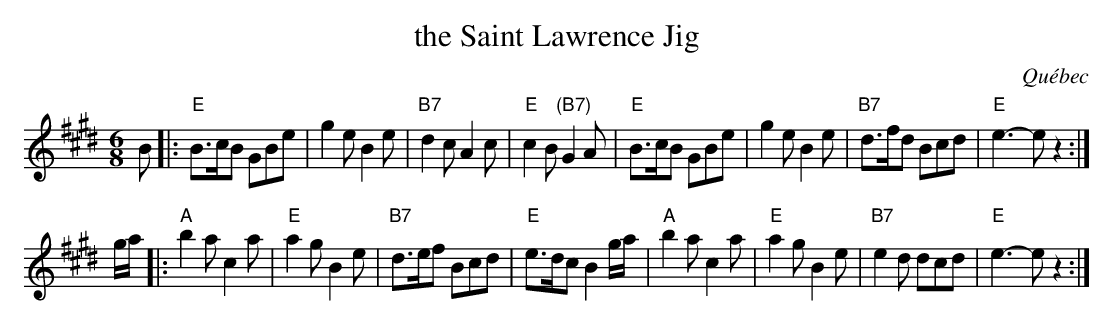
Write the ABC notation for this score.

X:1
T: the Saint Lawrence Jig
O: Qu\'ebec
M: 6/8
L: 1/8
K: E
B |: "E"B>cB GBe | g2e B2e | "B7"d2c A2c | "E"c2B "(B7)"G2A \
| "E"B>cB GBe | g2e B2e | "B7"d>fd Bcd | "E"e3- ez2 :|
g/a/ \
|: "A"b2a c2a | "E"a2g B2e | "B7"d>ef Bcd | "E"e>dc B2g/a/ \
| "A"b2a c2a | "E"a2g B2e | "B7"e2d dcd | "E"e3- ez2 :|
